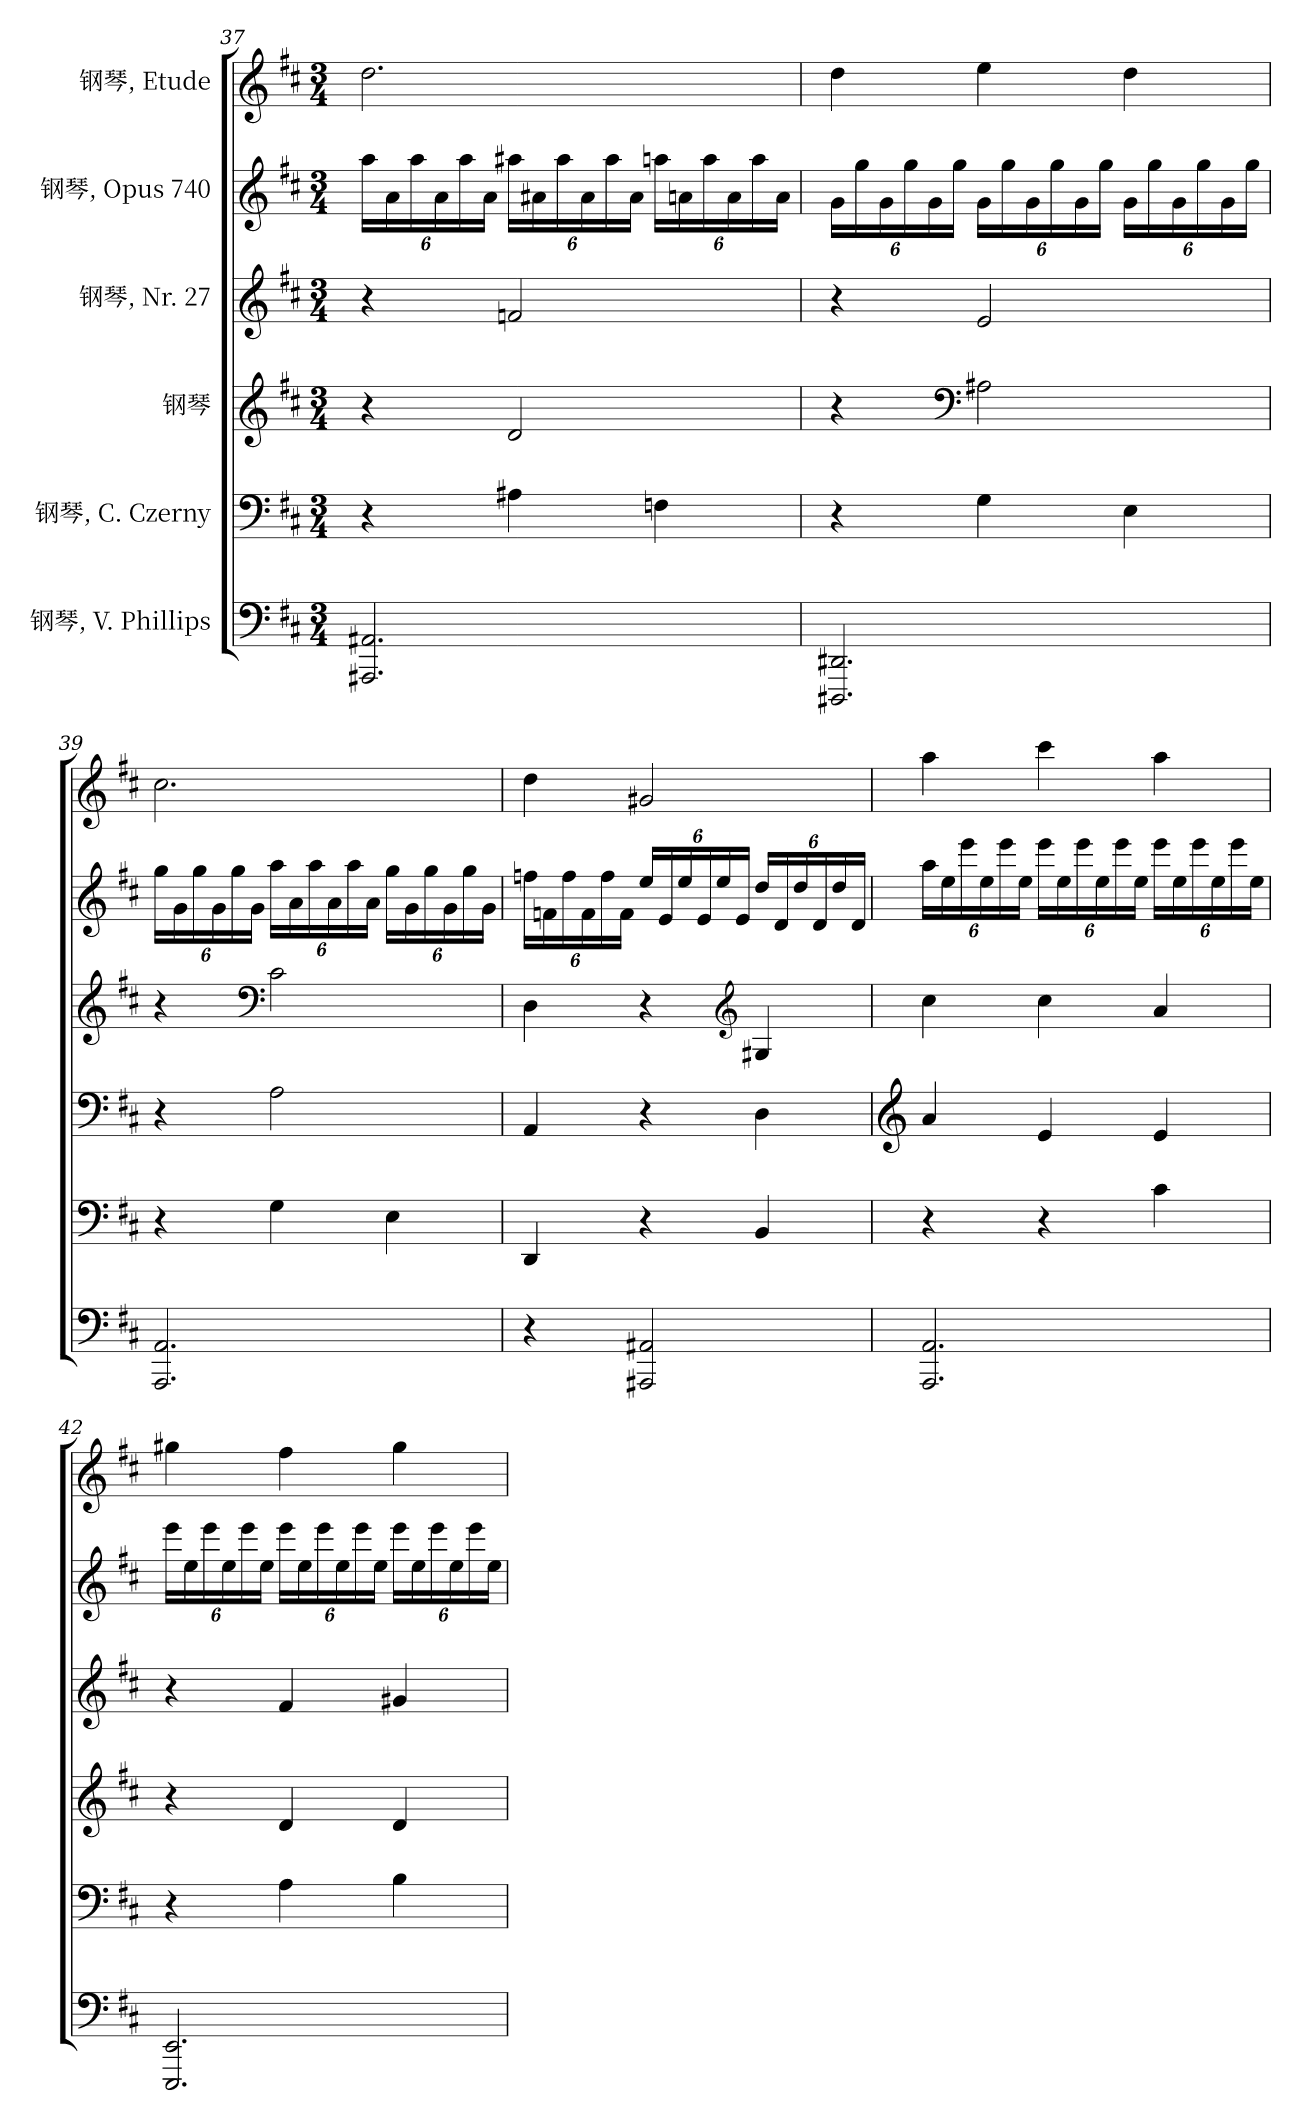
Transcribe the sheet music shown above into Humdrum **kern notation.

**kern	**kern	**kern	**kern	**kern	**kern
*part6	*part5	*part4	*part3	*part2	*part1
*staff6	*staff5	*staff4	*staff3	*staff2	*staff1
*I"钢琴, V. Phillips	*I"钢琴, C. Czerny	*I"钢琴	*I"钢琴, Nr. 27	*I"钢琴, Opus 740	*I"钢琴, Etude
*clefF4	*clefF4	*clefG2	*clefG2	*clefG2	*clefG2
*k[f#c#]	*k[f#c#]	*k[f#c#]	*k[f#c#]	*k[f#c#]	*k[f#c#]
*M3/4	*M3/4	*M3/4	*M3/4	*M3/4	*M3/4
*MM104	*MM104	*MM104	*MM104	*MM104	*MM104
*	*	*	*	*Xbrackettup	*
=37	=37	=37	=37	=37	=37
2.AAA#X/ 2.AA#X/	4r	4r	4r	24aa\LL	2.dd\
.	.	.	.	24a\	.
.	.	.	.	24aa\	.
.	.	.	.	24a\	.
.	.	.	.	24aa\	.
.	.	.	.	24a\JJ	.
.	4A#X\	2d/	2fn/	24aa#X\LL	.
.	.	.	.	24a#X\	.
.	.	.	.	24aa#\	.
.	.	.	.	24a#\	.
.	.	.	.	24aa#\	.
.	.	.	.	24a#\JJ	.
.	4Fn\	.	.	24aan\LL	.
.	.	.	.	24an\	.
.	.	.	.	24aa\	.
.	.	.	.	24a\	.
.	.	.	.	24aa\	.
.	.	.	.	24a\JJ	.
!!LO:PB:g=z
=38	=38	=38	=38	=38	=38
*	*	*	*	*	*MM102
2.DDD#X/ 2.DD#X/	4r	4r	4r	24g\LL	4dd\
.	.	.	.	24gg\	.
.	.	.	.	24g\	.
.	.	.	.	24gg\	.
.	.	.	.	24g\	.
.	.	.	.	24gg\JJ	.
*	*	*clefF4	*	*	*
*	*	*	*	*	*MM106
.	4G\	2A#X\	2e/	24g\LL	4ee\
.	.	.	.	24gg\	.
.	.	.	.	24g\	.
.	.	.	.	24gg\	.
.	.	.	.	24g\	.
.	.	.	.	24gg\JJ	.
.	4E\	.	.	24g\LL	4dd\
.	.	.	.	24gg\	.
.	.	.	.	24g\	.
.	.	.	.	24gg\	.
.	.	.	.	24g\	.
.	.	.	.	24gg\JJ	.
=39	=39	=39	=39	=39	=39
*	*	*	*	*	*MM104
2.AAA/ 2.AA/	4r	4r	4r	24gg\LL	2.cc#\
.	.	.	.	24g\	.
.	.	.	.	24gg\	.
.	.	.	.	24g\	.
.	.	.	.	24gg\	.
.	.	.	.	24g\JJ	.
*	*	*	*clefF4	*	*
.	4G\	2A\	2c#\	24aa\LL	.
.	.	.	.	24a\	.
.	.	.	.	24aa\	.
.	.	.	.	24a\	.
.	.	.	.	24aa\	.
.	.	.	.	24a\JJ	.
.	4E\	.	.	24gg\LL	.
.	.	.	.	24g\	.
.	.	.	.	24gg\	.
.	.	.	.	24g\	.
.	.	.	.	24gg\	.
.	.	.	.	24g\JJ	.
!!LO:LB:g=z
=40	=40	=40	=40	=40	=40
4r	4DD/	4AA/	4D\	24ffn\LL	4dd\
.	.	.	.	24fn\	.
.	.	.	.	24ff\	.
.	.	.	.	24f\	.
.	.	.	.	24ff\	.
.	.	.	.	24f\JJ	.
*	*	*	*	*	*MM102
2AAA#X/ 2AA#X/	4r	4r	4r	24ee/LL	2g#X/
.	.	.	.	24e/	.
.	.	.	.	24ee/	.
.	.	.	.	24e/	.
.	.	.	.	24ee/	.
.	.	.	.	24e/JJ	.
*	*	*	*clefG2	*	*
.	4BB/	4D\	4G#X/	24dd/LL	.
.	.	.	.	24d/	.
.	.	.	.	24dd/	.
.	.	.	.	24d/	.
.	.	.	.	24dd/	.
.	.	.	.	24d/JJ	.
=41	=41	=41	=41	=41	=41
*	*	*clefG2	*	*	*
*	*	*	*	*	*MM106
2.AAA/ 2.AA/	4r	4a/	4cc#\	24aa\LL	4aa\
.	.	.	.	24ee\	.
.	.	.	.	24eee\	.
.	.	.	.	24ee\	.
.	.	.	.	24eee\	.
.	.	.	.	24ee\JJ	.
.	4r	4e/	4cc#\	24eee\LL	4ccc#\
.	.	.	.	24ee\	.
.	.	.	.	24eee\	.
.	.	.	.	24ee\	.
.	.	.	.	24eee\	.
.	.	.	.	24ee\JJ	.
.	4c#\	4e/	4a/	24eee\LL	4aa\
.	.	.	.	24ee\	.
.	.	.	.	24eee\	.
.	.	.	.	24ee\	.
.	.	.	.	24eee\	.
.	.	.	.	24ee\JJ	.
!!LO:PB:g=z
=42	=42	=42	=42	=42	=42
*	*	*	*	*	*MM100
2.EEE/ 2.EE/	4r	4r	4r	24eee\LL	4gg#X\
.	.	.	.	24ee\	.
.	.	.	.	24eee\	.
.	.	.	.	24ee\	.
.	.	.	.	24eee\	.
.	.	.	.	24ee\JJ	.
*	*	*	*	*	*MM104
.	4A\	4d/	4f#/	24eee\LL	4ff#\
.	.	.	.	24ee\	.
.	.	.	.	24eee\	.
.	.	.	.	24ee\	.
.	.	.	.	24eee\	.
.	.	.	.	24ee\JJ	.
*	*	*	*	*	*MM102
.	4B\	4d/	4g#X/	24eee\LL	4gg#\
.	.	.	.	24ee\	.
.	.	.	.	24eee\	.
.	.	.	.	24ee\	.
.	.	.	.	24eee\	.
.	.	.	.	24ee\JJ	.
=	=	=	=	=	=
*-	*-	*-	*-	*-	*-
